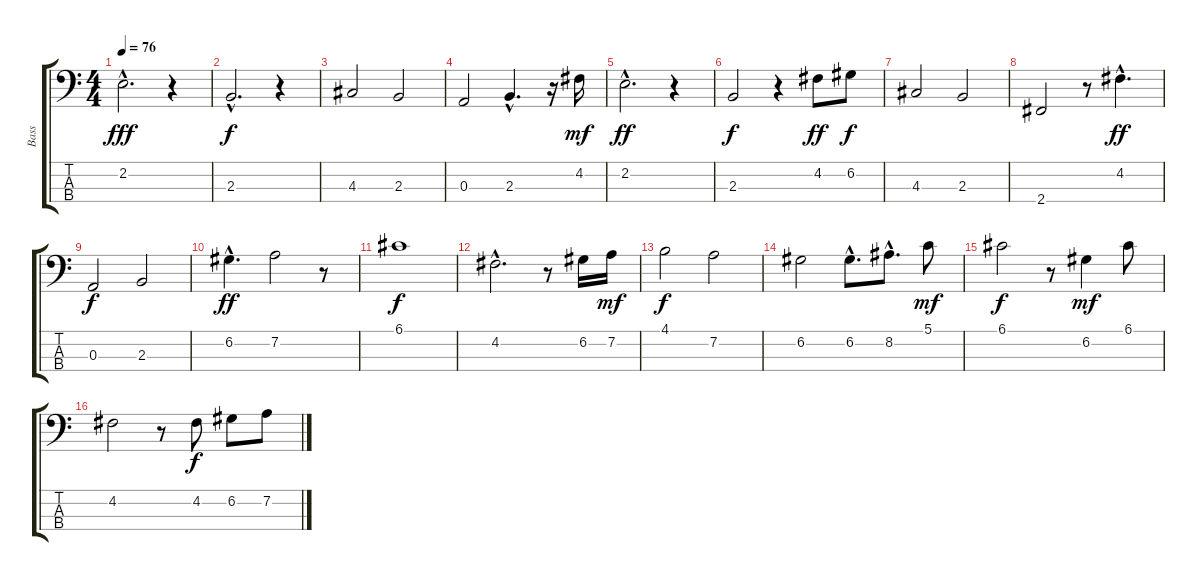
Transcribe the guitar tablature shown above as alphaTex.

\track ("Bass" "Bass") {instrument electricbassfinger}
\staff {score tabs}
\tuning (G2 D2 A1 E1) {hide}
\ts (4 4)
\tempo 76
\clef f4
\ks c
2.2{hac}.2{d dy fff} r.4 |
2.3{hac}.2{d dy f} r.4 |
4.3.2 2.3.2 |
0.3.2 2.3{hac}.4{d} r.16 4.2.16{dy mf} |
2.2{hac}.2{d dy ff} r.4 |
2.3.2{dy f} r.4 4.2.8{dy ff} 6.2.8{dy f} |
4.3.2 2.3.2 |
2.4.2 r.8 4.2{hac}.4{d dy ff} |
0.3.2{dy f} 2.3.2 |
6.2{hac}.4{d dy ff} 7.2.2 r.8 |
6.1.1{dy f} |
4.2{hac}.2{d} r.8 6.2.16 7.2.16{dy mf} |
4.1.2{dy f} 7.2.2 |
6.2.2 6.2{hac}.8{d} 8.2{hac}.8{d} 5.1.8{dy mf} |
6.1.2{dy f} r.8 6.2.4{dy mf} 6.1.8 |
4.2.2 r.8 4.2.8{dy f} 6.2.8 7.2.8
